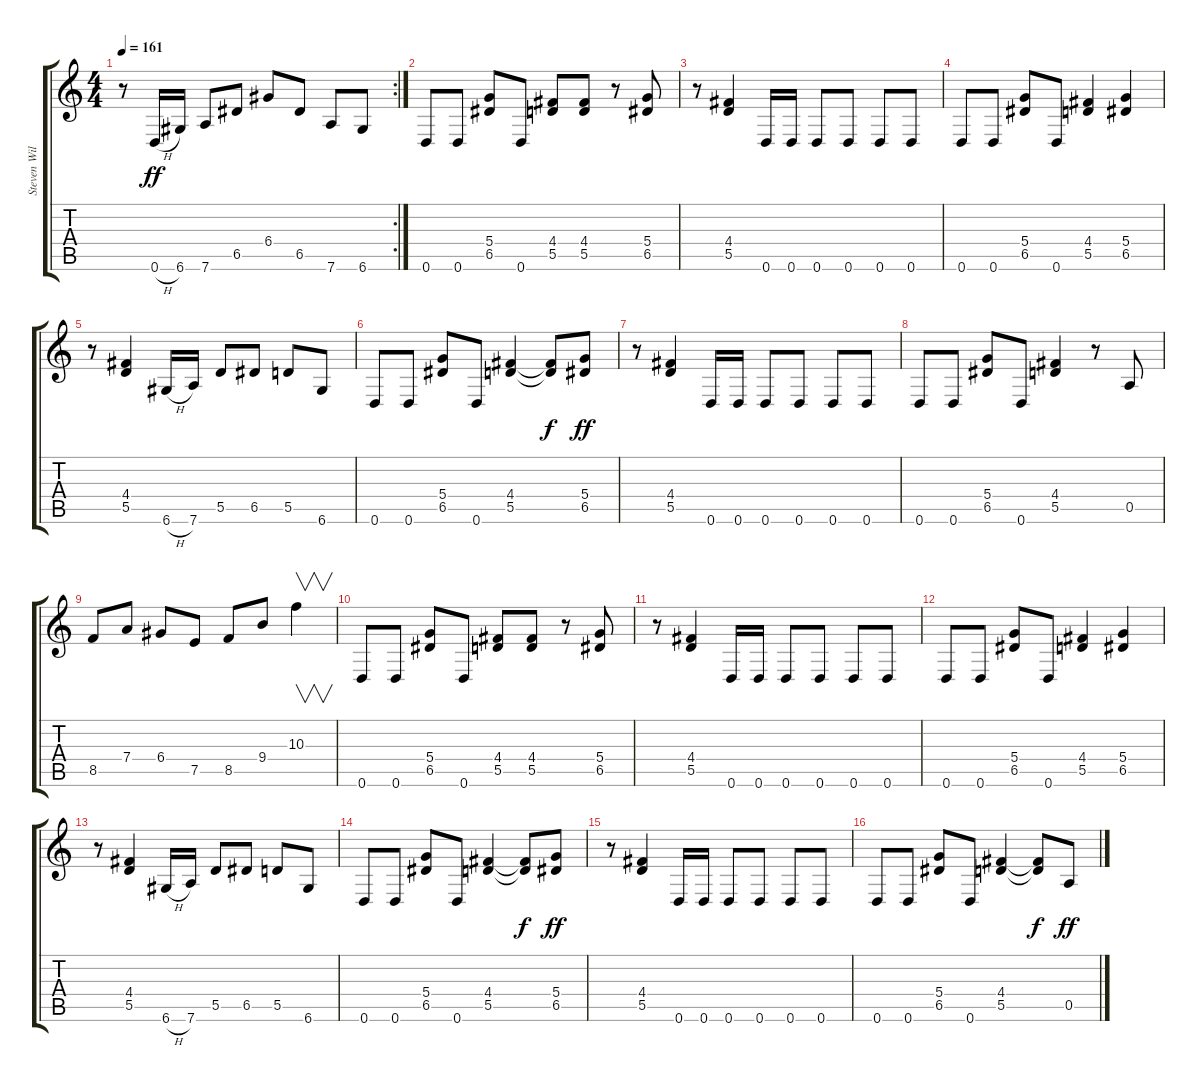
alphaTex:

\track ("Steven Wilson (Guitar 3)" "Steven Wil") {instrument electricguitarclean}
\staff {score tabs}
\tuning (E4 B3 G3 D3 A2 D2) {hide}
\rc 2
\ts (4 4)
\tempo 161
\clef g2
\ks c
r.8{dy ff} 0.6{h}.16 6.6.16 7.6.8 6.5.8 6.4.8 6.5.8 7.6.8 6.6.8 |
0.6.8{volume 16} 0.6.8 (5.4 6.5).8 0.6.8 (4.4 5.5).8 (4.4 5.5).8 r.8 (5.4 6.5).8 |
r.8 (4.4 5.5).4 0.6.16 0.6.16 0.6.8 0.6.8 0.6.8 0.6.8 |
0.6.8 0.6.8 (5.4 6.5).8 0.6.8 (4.4 5.5).4 (5.4 6.5).4 |
r.8 (4.4 5.5).4 6.6{h}.16 7.6.16 5.5.8 6.5.8 5.5.8 6.6.8 |
0.6.8 0.6.8 (5.4 6.5).8 0.6.8 (4.4 5.5).4 (4.4{t} 5.5{t}).8{dy f} (5.4 6.5).8{dy ff} |
r.8 (4.4 5.5).4 0.6.16 0.6.16 0.6.8 0.6.8 0.6.8 0.6.8 |
0.6.8 0.6.8 (5.4 6.5).8 0.6.8 (4.4 5.5).4 r.8 0.5.8 |
8.5.8 7.4.8 6.4.8 7.5.8 8.5.8 9.4.8 10.3.4{v} |
0.6.8 0.6.8 (5.4 6.5).8 0.6.8 (4.4 5.5).8 (4.4 5.5).8 r.8 (5.4 6.5).8 |
r.8 (4.4 5.5).4 0.6.16 0.6.16 0.6.8 0.6.8 0.6.8 0.6.8 |
0.6.8 0.6.8 (5.4 6.5).8 0.6.8 (4.4 5.5).4 (5.4 6.5).4 |
r.8 (4.4 5.5).4 6.6{h}.16 7.6.16 5.5.8 6.5.8 5.5.8 6.6.8 |
0.6.8 0.6.8 (5.4 6.5).8 0.6.8 (4.4 5.5).4 (4.4{t} 5.5{t}).8{dy f} (5.4 6.5).8{dy ff} |
r.8 (4.4 5.5).4 0.6.16 0.6.16 0.6.8 0.6.8 0.6.8 0.6.8 |
0.6.8 0.6.8 (5.4 6.5).8 0.6.8 (4.4 5.5).4 (4.4{t} 5.5{t}).8{dy f} 0.5.8{dy ff}
